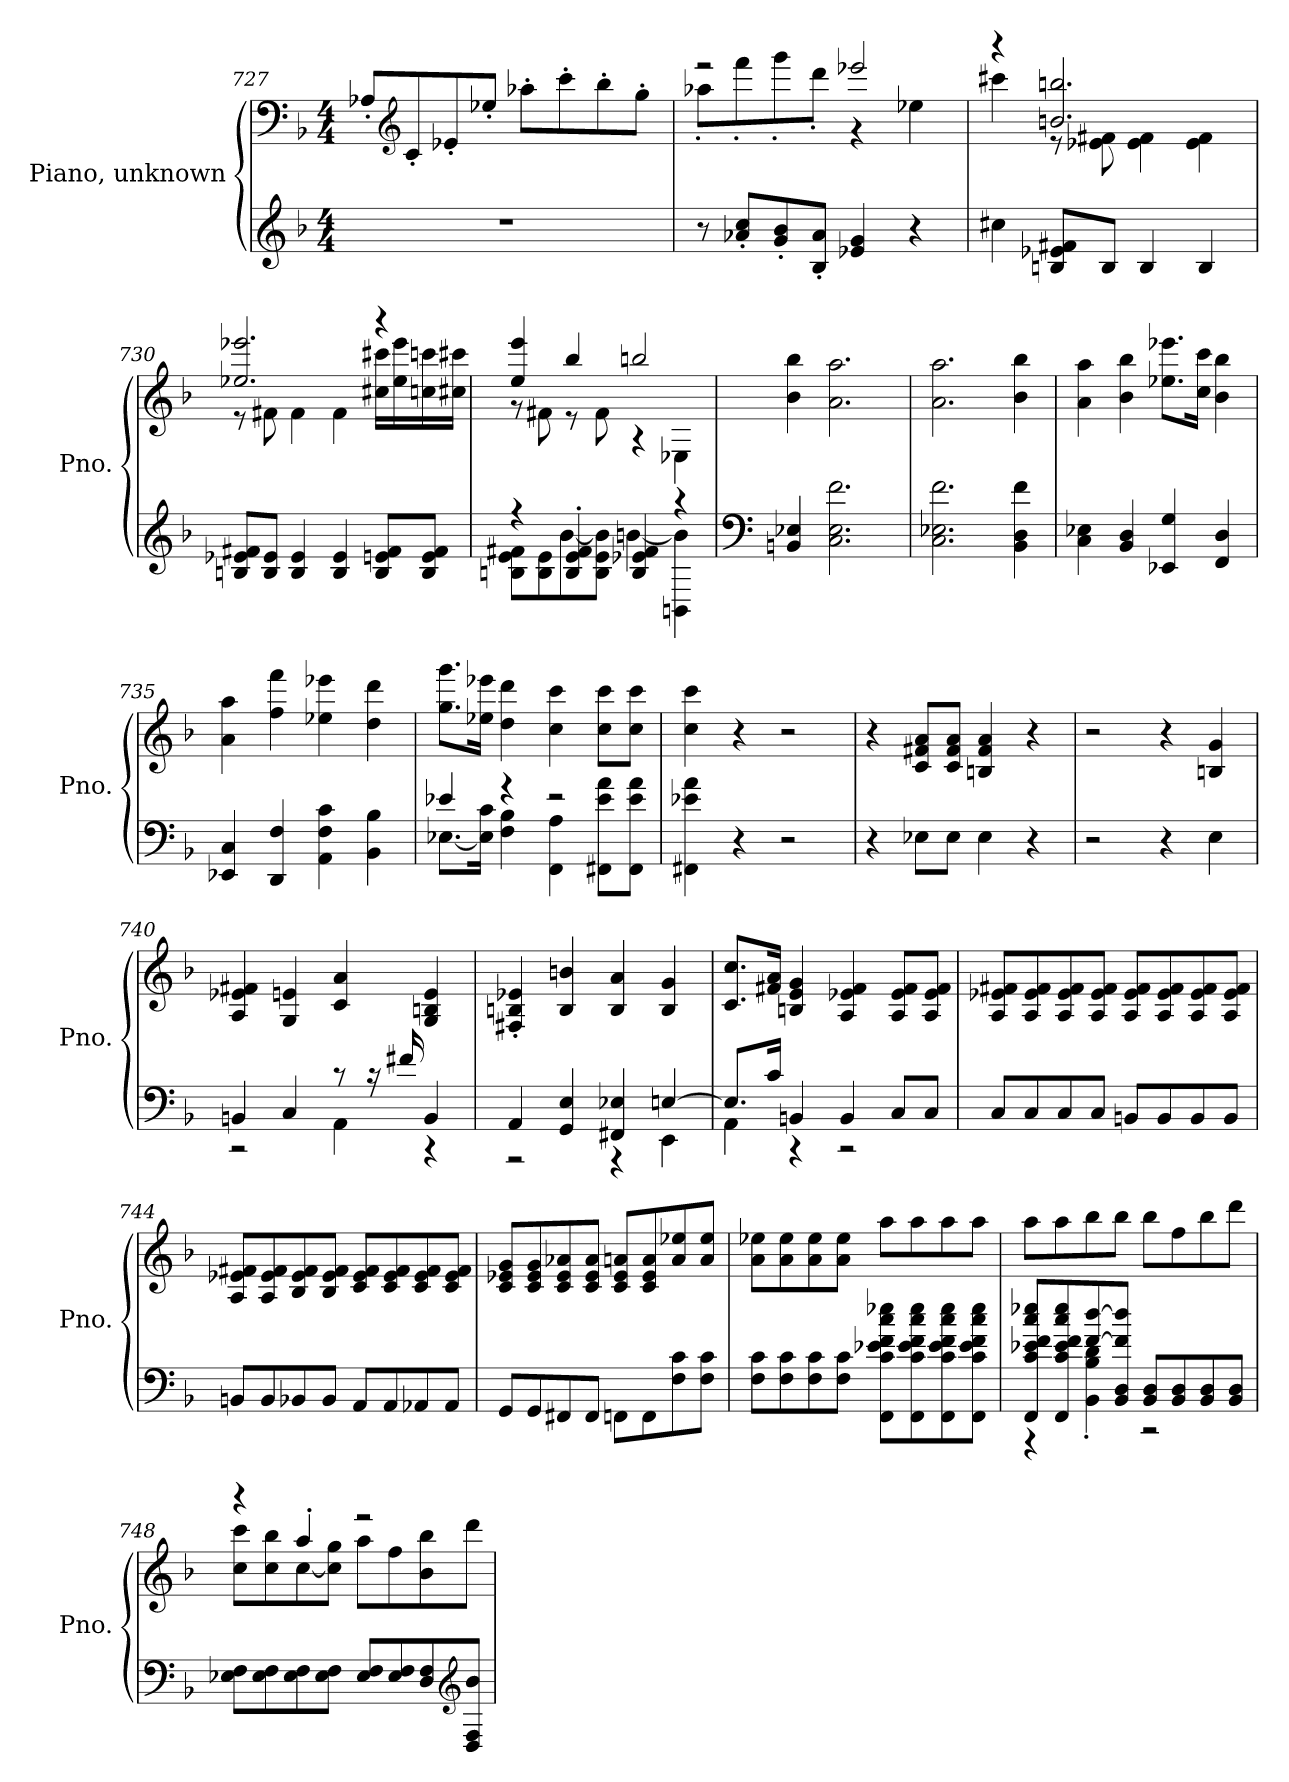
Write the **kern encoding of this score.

**kern	**kern
*part1	*part1
*staff2	*staff1
*I"Piano, unknown	*
*I'Pno.	*
!!LO:LB:g=z
*clefG2	*clefF4
*k[b-]	*k[b-]
*M4/4	*M4/4
=727	=727
1r	8A-X'/L
*	*clefG2
.	8c'/
.	8e-X'/
.	8ee-X'/J
.	8aa-X'\L
.	8ccc'\
.	8bb-'\
.	8gg'\J
=728	=728
*	*^
8r	2r	8aa-X'\L
8a-X/' 8cc/'L	.	8fff'\
8g/' 8b-/'	.	8ggg'\
8B-/' 8a-/'J	.	8ddd'\J
4e-X/ 4g/	2eee-X/	4r
4r	.	4ee-X\
=729	=729	=729
4cc#X\	4r	4ccc#X\
8Bn/ 8e-X/ 8f#X/L	2.bn/ 2.bbn/	8r
8B/J	.	8e-X\ 8f#X\
4B/	.	4e-\ 4f#\
4B/	.	4e-\ 4f#\
!!LO:LB:g=z	!!
=730	=730	=730
8Bn/ 8e-X/ 8f#X/L	2.ee-X/ 2.eee-X/	8r
8B/ 8e-/J	.	8f#X\
4B/ 4e-/	.	4f#\
4B/ 4e-/	.	4f#\
8B/ 8en/ 8f#/L	4r	16cc#X\ 16ccc#X\LL
.	.	16ee-\ 16eee-\
8B/ 8e/ 8f#/J	.	16ccn\ 16cccn\
.	.	16cc#X\ 16ccc#X\JJ
=731	=731	=731
*^	*	*
4r	8Bn\ 8e\ 8f#X\L	4ee/ 4eee/	8r
.	8B\ 8e\	.	8f#X\
4B/' 4e/' 4f#/'	[8b-\	4bb-/	8r
.	8B\ 8e\ 8b-\]J	.	8f#\
4B/ 4e-X/ 4f#/	[4bn\	2bbn/	4r
4r	4BBn\ 4b\]	.	4E-X\
*v	*v	*	*
*	*v	*v
=732	=732
*clefF4	*
4BBn/ 4E-X/	4b-\ 4bb-\
2.C\ 2.E-\ 2.f\	2.a\ 2.aa\
=733	=733
2.C\ 2.E-X\ 2.f\	2.a\ 2.aa\
4BB-\ 4D\ 4f\	4b-\ 4bb-\
!!LO:LB:g=z
=734	=734
4C\ 4E-X\	4a\ 4aa\
4BB-/ 4D/	4b-\ 4bb-\
4EE-X/ 4G/	8.ee-X\ 8.eee-X\L
.	16cc\ 16ccc\Jk
4FF/ 4D/	4b-\ 4bb-\
=735	=735
4EE-X/ 4C/	4a\ 4aa\
4DD/ 4F/	4ff\ 4fff\
4AA\ 4F\ 4c\	4ee-X\ 4eee-X\
4BB-\ 4B-\	4dd\ 4ddd\
=736	=736
*^	*
4e-X/	[8.E-X\L	8.gg\ 8.ggg\L
.	16E-\] 16c\Jk	16ee-X\ 16eee-X\Jk
4r	4F\ 4B-\	4dd\ 4ddd\
2r	4FF\ 4A\	4cc\ 4ccc\
.	8FF#X\ 8e-\ 8a\L	8cc\ 8ccc\L
.	8FF#\ 8e-\ 8a\J	8cc\ 8ccc\J
*v	*v	*
=737	=737
4FF#X\ 4e-X\ 4a\	4cc\ 4ccc\
4r	4r
2r	2r
=738	=738
4r	4r
8E-X\L	8c/ 8f#X/ 8a/L
8E-\J	8c/ 8f#/ 8a/J
4E-\	4Bn/ 4f#/ 4a/
4r	4r
=739	=739
2r	2r
4r	4r
4E\	4Bn/ 4g/
!!LO:LB:g=z
=740	=740
*^	*
4BBn/	2r	4A/ 4e-X/ 4f#X/
4C/	.	4G/ 4en/
8r	4AA\	4c/ 4a/
16r	.	.
16f#X/	.	.
4BB/	4r	4G/ 4Bn/ 4e/
=741	=741	=741
4AA/	2r	4F#X/' 4Bn/' 4e-X/'
4GG/ 4E/	.	4B/ 4bn/
4FF#X/ 4E-X/	4r	4B/ 4a/
[4En/	4EE\	4B/ 4g/
=742	=742	=742
8.E/L]	4AA\	8.c/ 8.cc/L
16c/Jk	.	16f#X/ 16a/Jk
4BBn/	4r	4Bn/ 4e/ 4g/
4BB/	2r	4A/ 4e-X/ 4f#/
8C/L	.	8A/ 8e-/ 8f#/L
8C/J	.	8A/ 8e-/ 8f#/J
*v	*v	*
!!LO:PB:g=z
=743	=743
8C/L	8A/ 8e-X/ 8f#X/L
8C/	8A/ 8e-/ 8f#/
8C/	8A/ 8e-/ 8f#/
8C/J	8A/ 8e-/ 8f#/J
8BBn/L	8A/ 8e-/ 8f#/L
8BB/	8A/ 8e-/ 8f#/
8BB/	8A/ 8e-/ 8f#/
8BB/J	8A/ 8e-/ 8f#/J
=744	=744
8BBn/L	8A/ 8e-X/ 8f#X/L
8BB/	8A/ 8e-/ 8f#/
8BB-X/	8B-/ 8e-/ 8f#/
8BB-/J	8B-/ 8e-/ 8f#/J
8AA/L	8c/ 8e-/ 8f#/L
8AA/	8c/ 8e-/ 8f#/
8AA-X/	8c/ 8e-/ 8f#/
8AA-/J	8c/ 8e-/ 8f#/J
!!LO:LB:g=z
=745	=745
8GG/L	8c/ 8e-X/ 8g/L
8GG/	8c/ 8e-/ 8g/
8FF#X/	8c/ 8e-/ 8a-X/
8FF#/J	8c/ 8e-/ 8a-/J
8FFn\L	8c/ 8e-/ 8an/L
8FF\	8c/ 8e-/ 8a/
8F\ 8c\	8a/ 8ee-X/
8F\ 8c\J	8a/ 8ee-/J
=746	=746
8F\ 8c\L	8a\ 8ee-X\L
8F\ 8c\	8a\ 8ee-\
8F\ 8c\	8a\ 8ee-\
8F\ 8c\J	8a\ 8ee-\J
8FF\ 8c\ 8e-X\ 8f\ 8cc\ 8ee-X\L	8aa\L
8FF\ 8c\ 8e-\ 8f\ 8cc\ 8ee-\	8aa\
8FF\ 8c\ 8e-\ 8f\ 8cc\ 8ee-\	8aa\
8FF\ 8c\ 8e-\ 8f\ 8cc\ 8ee-\J	8aa\J
=747	=747
*^	*
8FF/ 8c/ 8e-X/ 8f/ 8cc/ 8ee-X/L	4r	8aa\L
8FF/ 8c/ 8e-/ 8f/ 8cc/ 8ee-/	.	8aa\
[8f/ [8dd/	4BB-\' 4B-\' 4d\'	8bb-\
8BB-/ 8D/ 8f/] 8dd/]J	.	8bb-\J
8BB-/ 8D/L	2r	8bb-\L
8BB-/ 8D/	.	8ff\
8BB-/ 8D/	.	8bb-\
8BB-/ 8D/J	.	8ddd\J
*v	*v	*
!!LO:LB:g=z
=748	=748
*	*^
8E-X\ 8F\L	4r	8cc\ 8ccc\L
8E-\ 8F\	.	8cc\ 8bb-\
8E-\ 8F\	4aa'/	[8cc\
8E-\ 8F\J	.	8cc\] 8gg\J
8E-/ 8F/L	2r	8aa\L
8E-/ 8F/	.	8ff\
8D/ 8F/	.	8b-\ 8bb-\
*clefG2	*	*
8D/ 8F/ 8b-/J	.	8ddd\J
*	*v	*v
=	=
*-	*-
